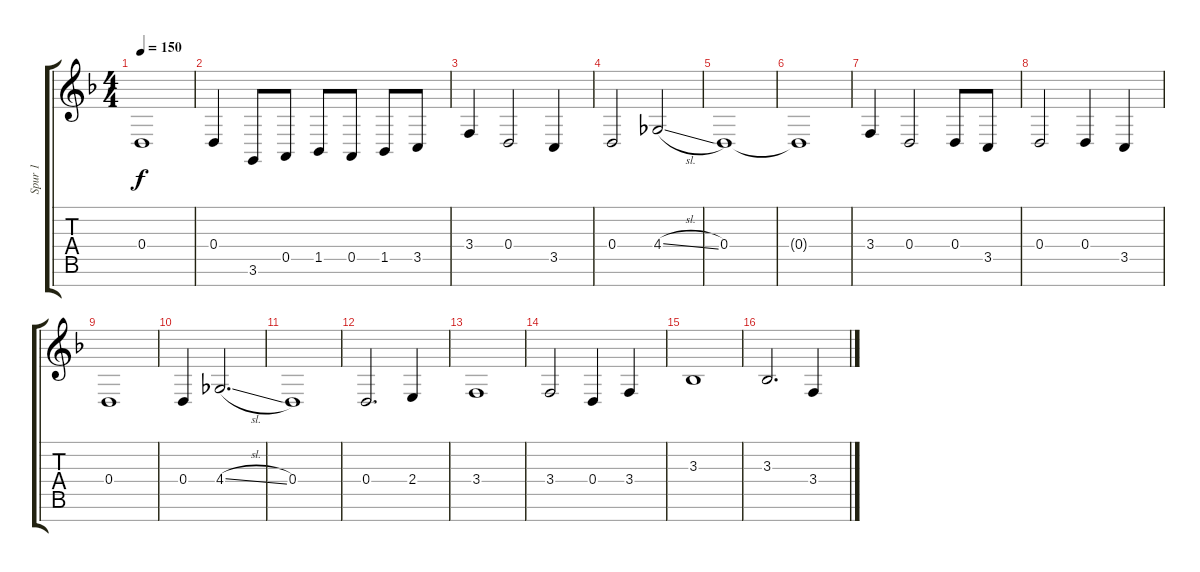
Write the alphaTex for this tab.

\track ("Spur 1" "Spur 1") {instrument cello}
\staff {score tabs}
\tuning (E4 B3 G3 D3 A2 E2 B1) {hide}
\ts (4 4)
\tempo 150
\clef g2
\ks f
0.4.1{dy f} |
0.4.4 3.6.8 0.5.8 1.5.8 0.5.8 1.5.8 3.5.8 |
3.4.4 0.4.2 3.5.4 |
0.4.2 4.4{sl}.2 |
0.4.1 |
0.4{t}.1 |
3.4.4 0.4.2 0.4.8 3.5.8 |
0.4.2 0.4.4 3.5.4 |
0.4.1 |
0.4.4 4.4{sl}.2{d} |
0.4.1 |
0.4.2{d} 2.4.4 |
3.4.1 |
3.4.2 0.4.4 3.4.4 |
3.3.1 |
3.3.2{d} 3.4.4
